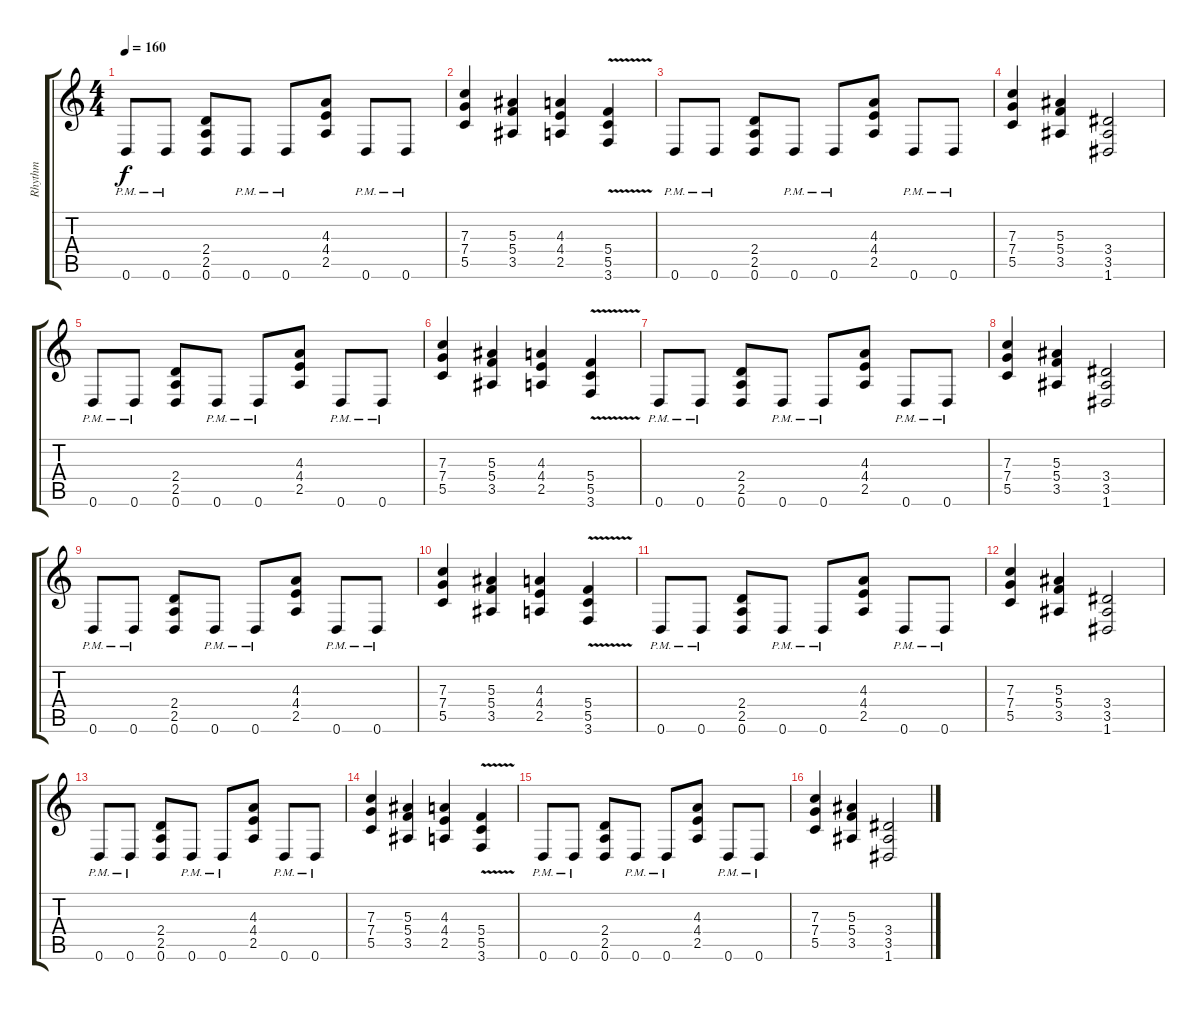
\track ("Rhythm" "Rhythm") {instrument distortionguitar}
\staff {score tabs}
\tuning (D4 A3 F3 C3 G2 D2) {hide}
\ts (4 4)
\tempo 160
\clef g2
\ks c
0.6{pm}.8{dy f} 0.6{pm}.8 (2.4 2.5 0.6).8 0.6{pm}.8 0.6{pm}.8 (4.3 4.4 2.5).8 0.6{pm}.8 0.6{pm}.8 |
(7.3 7.4 5.5).4 (5.3 5.4 3.5).4 (4.3 4.4 2.5).4 (5.4 5.5 3.6{v}).4 |
0.6{pm}.8 0.6{pm}.8 (2.4 2.5 0.6).8 0.6{pm}.8 0.6{pm}.8 (4.3 4.4 2.5).8 0.6{pm}.8 0.6{pm}.8 |
(7.3 7.4 5.5).4 (5.3 5.4 3.5).4 (3.4 3.5 1.6).2 |
0.6{pm}.8 0.6{pm}.8 (2.4 2.5 0.6).8 0.6{pm}.8 0.6{pm}.8 (4.3 4.4 2.5).8 0.6{pm}.8 0.6{pm}.8 |
(7.3 7.4 5.5).4 (5.3 5.4 3.5).4 (4.3 4.4 2.5).4 (5.4 5.5 3.6{v}).4 |
0.6{pm}.8 0.6{pm}.8 (2.4 2.5 0.6).8 0.6{pm}.8 0.6{pm}.8 (4.3 4.4 2.5).8 0.6{pm}.8 0.6{pm}.8 |
(7.3 7.4 5.5).4 (5.3 5.4 3.5).4 (3.4 3.5 1.6).2 |
0.6{pm}.8 0.6{pm}.8 (2.4 2.5 0.6).8 0.6{pm}.8 0.6{pm}.8 (4.3 4.4 2.5).8 0.6{pm}.8 0.6{pm}.8 |
(7.3 7.4 5.5).4 (5.3 5.4 3.5).4 (4.3 4.4 2.5).4 (5.4 5.5 3.6{v}).4 |
0.6{pm}.8 0.6{pm}.8 (2.4 2.5 0.6).8 0.6{pm}.8 0.6{pm}.8 (4.3 4.4 2.5).8 0.6{pm}.8 0.6{pm}.8 |
(7.3 7.4 5.5).4 (5.3 5.4 3.5).4 (3.4 3.5 1.6).2 |
0.6{pm}.8 0.6{pm}.8 (2.4 2.5 0.6).8 0.6{pm}.8 0.6{pm}.8 (4.3 4.4 2.5).8 0.6{pm}.8 0.6{pm}.8 |
(7.3 7.4 5.5).4 (5.3 5.4 3.5).4 (4.3 4.4 2.5).4 (5.4 5.5 3.6{v}).4 |
0.6{pm}.8 0.6{pm}.8 (2.4 2.5 0.6).8 0.6{pm}.8 0.6{pm}.8 (4.3 4.4 2.5).8 0.6{pm}.8 0.6{pm}.8 |
(7.3 7.4 5.5).4 (5.3 5.4 3.5).4 (3.4 3.5 1.6).2
